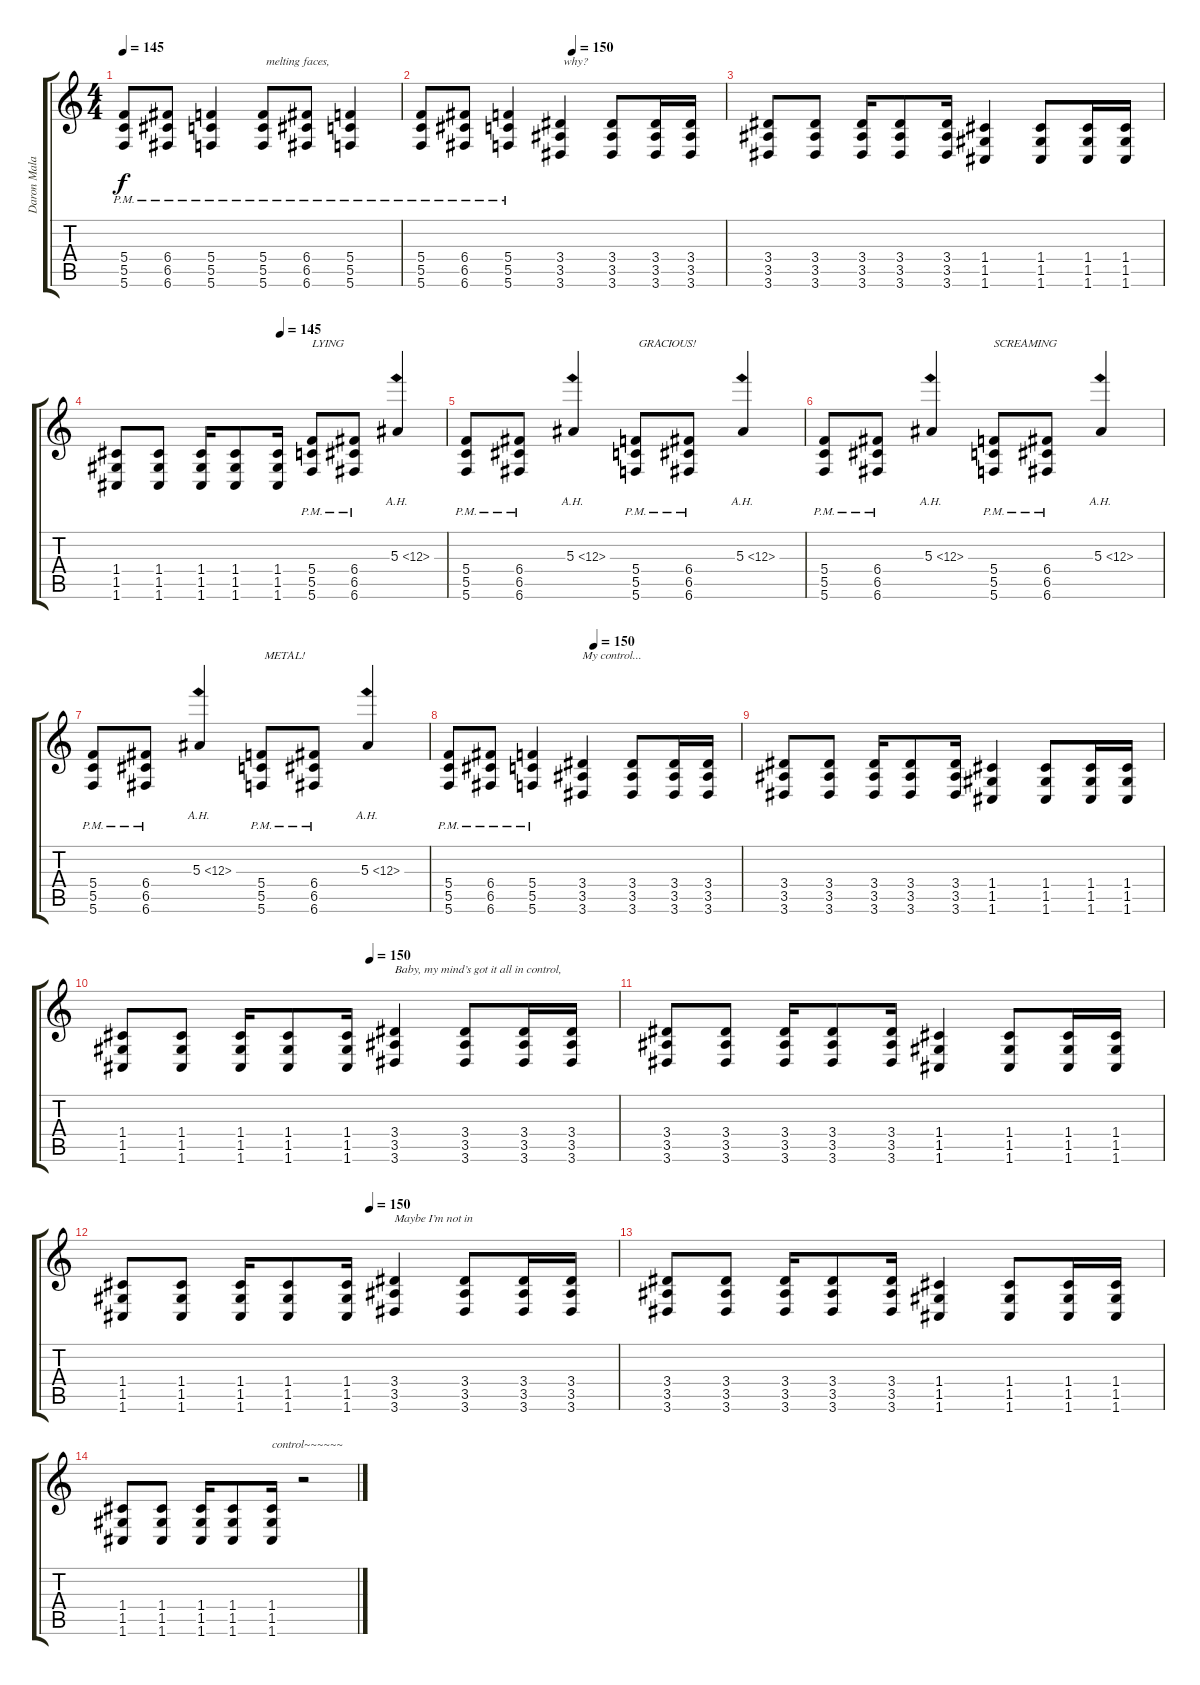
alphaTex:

\track ("Daron Malakian" "Daron Mala") {instrument distortionguitar}
\staff {score tabs}
\tuning (D4 A3 F3 C3 G2 C2) {hide}
\ts (4 4)
\tempo 145
\clef g2
\ks c
(5.4 5.5 5.6{pm}).8{dy f} (6.4 6.5 6.6{pm}).8 (5.4 5.5 5.6{pm}).4 (5.4 5.5 5.6{pm}).8{txt " melting faces, "} (6.4 6.5 6.6{pm}).8 (5.4 5.5 5.6{pm}).4 |
\tempo (150 0.5)
(5.4 5.5 5.6{pm}).8 (6.4 6.5 6.6{pm}).8 (5.4 5.5 5.6{pm}).4 (3.4 3.5 3.6).4{txt " why?"} (3.4 3.5 3.6).8 (3.4 3.5 3.6).16 (3.4 3.5 3.6).16 |
(3.4 3.5 3.6).8 (3.4 3.5 3.6).8 (3.4 3.5 3.6).16 (3.4 3.5 3.6).8 (3.4 3.5 3.6).16 (1.4 1.5 1.6).4 (1.4 1.5 1.6).8 (1.4 1.5 1.6).16 (1.4 1.5 1.6).16 |
\tempo (145 0.5)
(1.4 1.5 1.6).8 (1.4 1.5 1.6).8 (1.4 1.5 1.6).16 (1.4 1.5 1.6).8 (1.4 1.5 1.6).16 (5.4 5.5 5.6{pm}).8{txt "LYING"} (6.4 6.5 6.6{pm}).8 5.3{ah 7}.4 |
(5.4 5.5 5.6{pm}).8 (6.4 6.5 6.6{pm}).8 5.3{ah 7}.4 (5.4 5.5 5.6{pm}).8{txt " GRACIOUS! "} (6.4 6.5 6.6{pm}).8 5.3{ah 7}.4 |
(5.4 5.5 5.6{pm}).8 (6.4 6.5 6.6{pm}).8 5.3{ah 7}.4 (5.4 5.5 5.6{pm}).8{txt "SCREAMING "} (6.4 6.5 6.6{pm}).8 5.3{ah 7}.4 |
(5.4 5.5 5.6{pm}).8 (6.4 6.5 6.6{pm}).8 5.3{ah 7}.4 (5.4 5.5 5.6{pm}).8{txt " METAL! "} (6.4 6.5 6.6{pm}).8 5.3{ah 7}.4 |
\tempo (150 0.5)
(5.4 5.5 5.6{pm}).8 (6.4 6.5 6.6{pm}).8 (5.4 5.5 5.6{pm}).4 (3.4 3.5 3.6).4{txt "My control..."} (3.4 3.5 3.6).8 (3.4 3.5 3.6).16 (3.4 3.5 3.6).16 |
(3.4 3.5 3.6).8 (3.4 3.5 3.6).8 (3.4 3.5 3.6).16 (3.4 3.5 3.6).8 (3.4 3.5 3.6).16 (1.4 1.5 1.6).4 (1.4 1.5 1.6).8 (1.4 1.5 1.6).16 (1.4 1.5 1.6).16 |
\tempo (150 0.5)
(1.4 1.5 1.6).8 (1.4 1.5 1.6).8 (1.4 1.5 1.6).16 (1.4 1.5 1.6).8 (1.4 1.5 1.6).16 (3.4 3.5 3.6).4{txt "Baby, my mind’s got it all in control,"} (3.4 3.5 3.6).8 (3.4 3.5 3.6).16 (3.4 3.5 3.6).16 |
(3.4 3.5 3.6).8 (3.4 3.5 3.6).8 (3.4 3.5 3.6).16 (3.4 3.5 3.6).8 (3.4 3.5 3.6).16 (1.4 1.5 1.6).4 (1.4 1.5 1.6).8 (1.4 1.5 1.6).16 (1.4 1.5 1.6).16 |
\tempo (150 0.5)
(1.4 1.5 1.6).8 (1.4 1.5 1.6).8 (1.4 1.5 1.6).16 (1.4 1.5 1.6).8 (1.4 1.5 1.6).16 (3.4 3.5 3.6).4{txt "Maybe I’m not in "} (3.4 3.5 3.6).8 (3.4 3.5 3.6).16 (3.4 3.5 3.6).16 |
(3.4 3.5 3.6).8 (3.4 3.5 3.6).8 (3.4 3.5 3.6).16 (3.4 3.5 3.6).8 (3.4 3.5 3.6).16 (1.4 1.5 1.6).4 (1.4 1.5 1.6).8 (1.4 1.5 1.6).16 (1.4 1.5 1.6).16 |
(1.4 1.5 1.6).8 (1.4 1.5 1.6).8 (1.4 1.5 1.6).16 (1.4 1.5 1.6).8 (1.4 1.5 1.6).16{txt "control~~~~~~"} r.2
